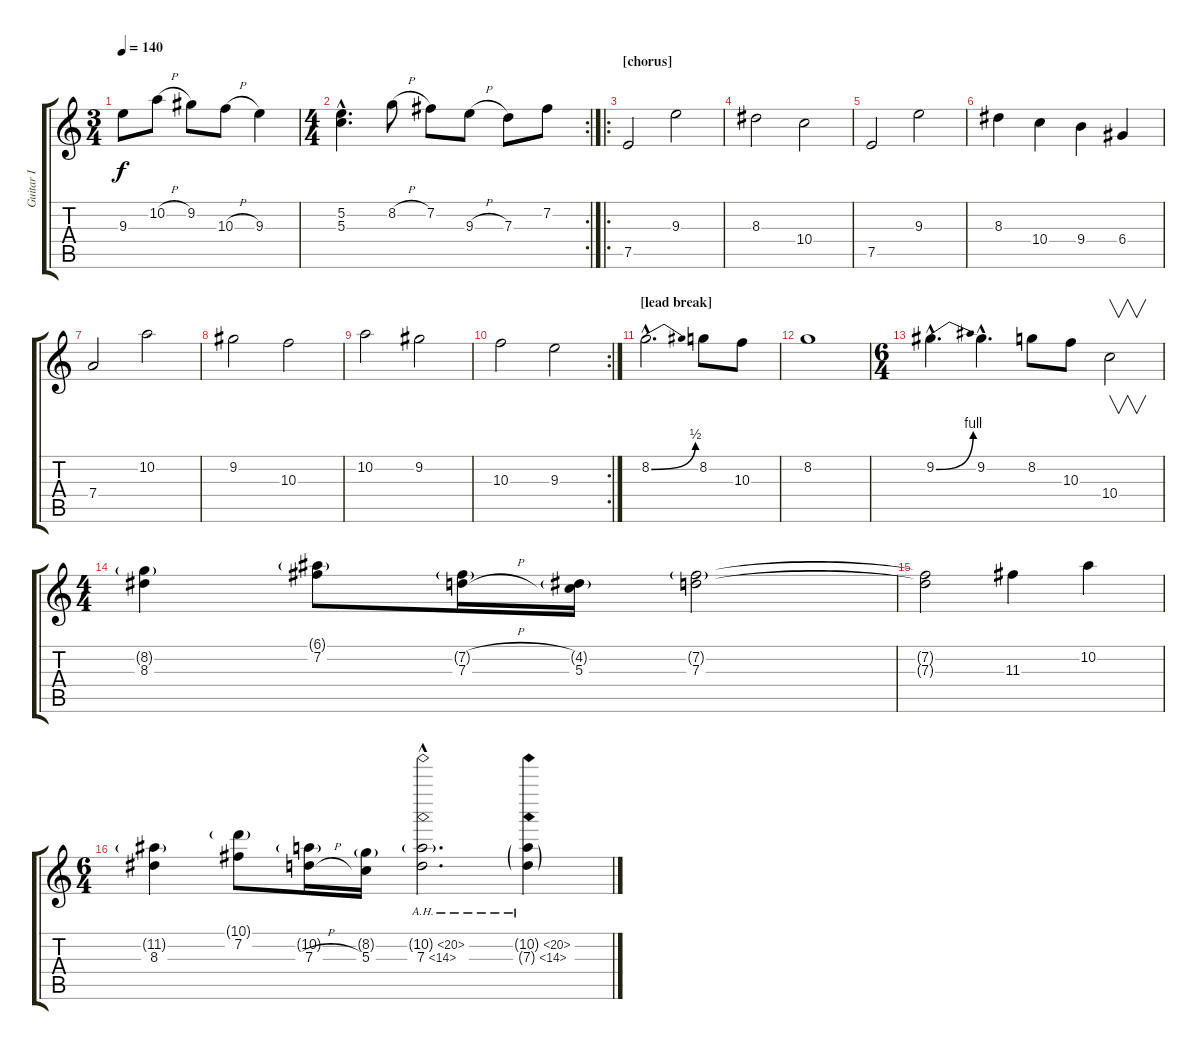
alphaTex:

\track ("Guitar I" "Guitar I") {instrument distortionguitar}
\staff {score tabs}
\tuning (E4 B3 G3 D3 A2 E2) {hide}
\ts (3 4)
\tempo 140
\clef g2
\ks c
9.3{t}.8{dy f} 10.2{h}.8 9.2.8 10.3{h}.8 9.3.4 |
\rc 2
\ts (4 4)
(5.2{hac} 5.3{hac}).4{d} 8.2{h}.8 7.2.8 9.3{h}.8 7.3.8 7.2.8 |
\ro
\section ("" "[chorus]")
7.5.2 9.3.2 |
8.3.2 10.4.2 |
7.5.2 9.3.2 |
8.3.4 10.4.4 9.4.4 6.4.4 |
7.4.2 10.2.2 |
9.2.2 10.3.2 |
10.2.2 9.2.2 |
\rc 2
10.3.2 9.3.2 |
\section ("" "[lead break]")
8.2{be (bend 0 0 60 2) hac}.2{d} 8.2.8 10.3.8 |
8.2.1 |
\ts (6 4)
9.2{be (bend 0 0 60 4) hac}.4{d} 9.2{hac}.4{d} 8.2.8 10.3.8 10.4.2{v} |
\ts (4 4)
(8.2{g} 8.3).4 (6.1{g} 7.2).8 (7.2{h g} 7.3{h}).16 (4.2{g} 5.3).16 (7.2{g} 7.3).2 |
(7.2{t} 7.3{t}).2 11.3.4 10.2.4 |
\ts (6 4)
(11.2{g} 8.3).4 (10.1{g} 7.2).8 (10.2{g} 7.3{h}).16 (8.2{g} 5.3).16 (10.2{ah 10 g hac} 7.3{ah 7 hac}).2{d} (10.2{ah 10 ss g} 7.3{ah 7 g}).4
